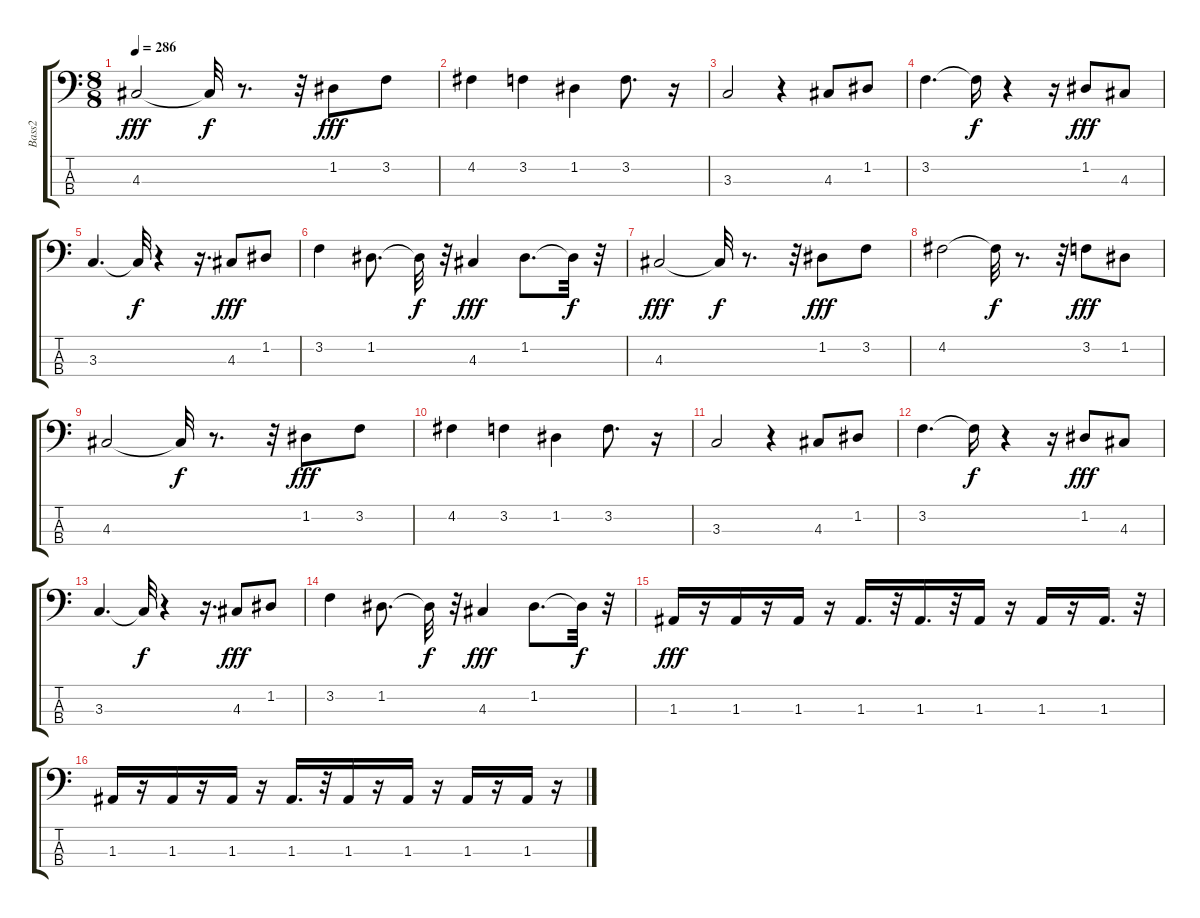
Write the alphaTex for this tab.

\track ("Bass2" "Bass2") {instrument electricbasspick}
\staff {score tabs}
\tuning (G2 D2 A1 E1) {hide}
\ts (8 8)
\tempo 286
\clef f4
\ks c
4.3.2{dy fff} 4.3{t}.32{dy f} r.8{d} r.32 1.2.8{dy fff} 3.2.8 |
4.2.4 3.2.4 1.2.4 3.2.8{d} r.16 |
3.3.2 r.4 4.3.8 1.2.8 |
3.2.4{d} 3.2{t}.16{dy f} r.4 r.16 1.2.8{dy fff} 4.3.8 |
3.3.4{d} 3.3{t}.32{dy f} r.4 r.16{d} 4.3.8{dy fff} 1.2.8 |
3.2.4 1.2.8{d} 1.2{t}.32{dy f} r.32 4.3.4{dy fff} 1.2.8{d} 1.2{t}.32{dy f} r.32 |
4.3.2{dy fff} 4.3{t}.32{dy f} r.8{d} r.32 1.2.8{dy fff} 3.2.8 |
4.2.2 4.2{t}.32{dy f} r.8{d} r.32 3.2.8{dy fff} 1.2.8 |
4.3.2 4.3{t}.32{dy f} r.8{d} r.32 1.2.8{dy fff} 3.2.8 |
4.2.4 3.2.4 1.2.4 3.2.8{d} r.16 |
3.3.2 r.4 4.3.8 1.2.8 |
3.2.4{d} 3.2{t}.16{dy f} r.4 r.16 1.2.8{dy fff} 4.3.8 |
3.3.4{d} 3.3{t}.32{dy f} r.4 r.16{d} 4.3.8{dy fff} 1.2.8 |
3.2.4 1.2.8{d} 1.2{t}.32{dy f} r.32 4.3.4{dy fff} 1.2.8{d} 1.2{t}.32{dy f} r.32 |
1.3.16{dy fff} r.16 1.3.16 r.16 1.3.16 r.16 1.3.16{d} r.32 1.3.16{d} r.32 1.3.16 r.16 1.3.16 r.16 1.3.16{d} r.32 |
1.3.16 r.16 1.3.16 r.16 1.3.16 r.16 1.3.16{d} r.32 1.3.16 r.16 1.3.16 r.16 1.3.16 r.16 1.3.16 r.16
